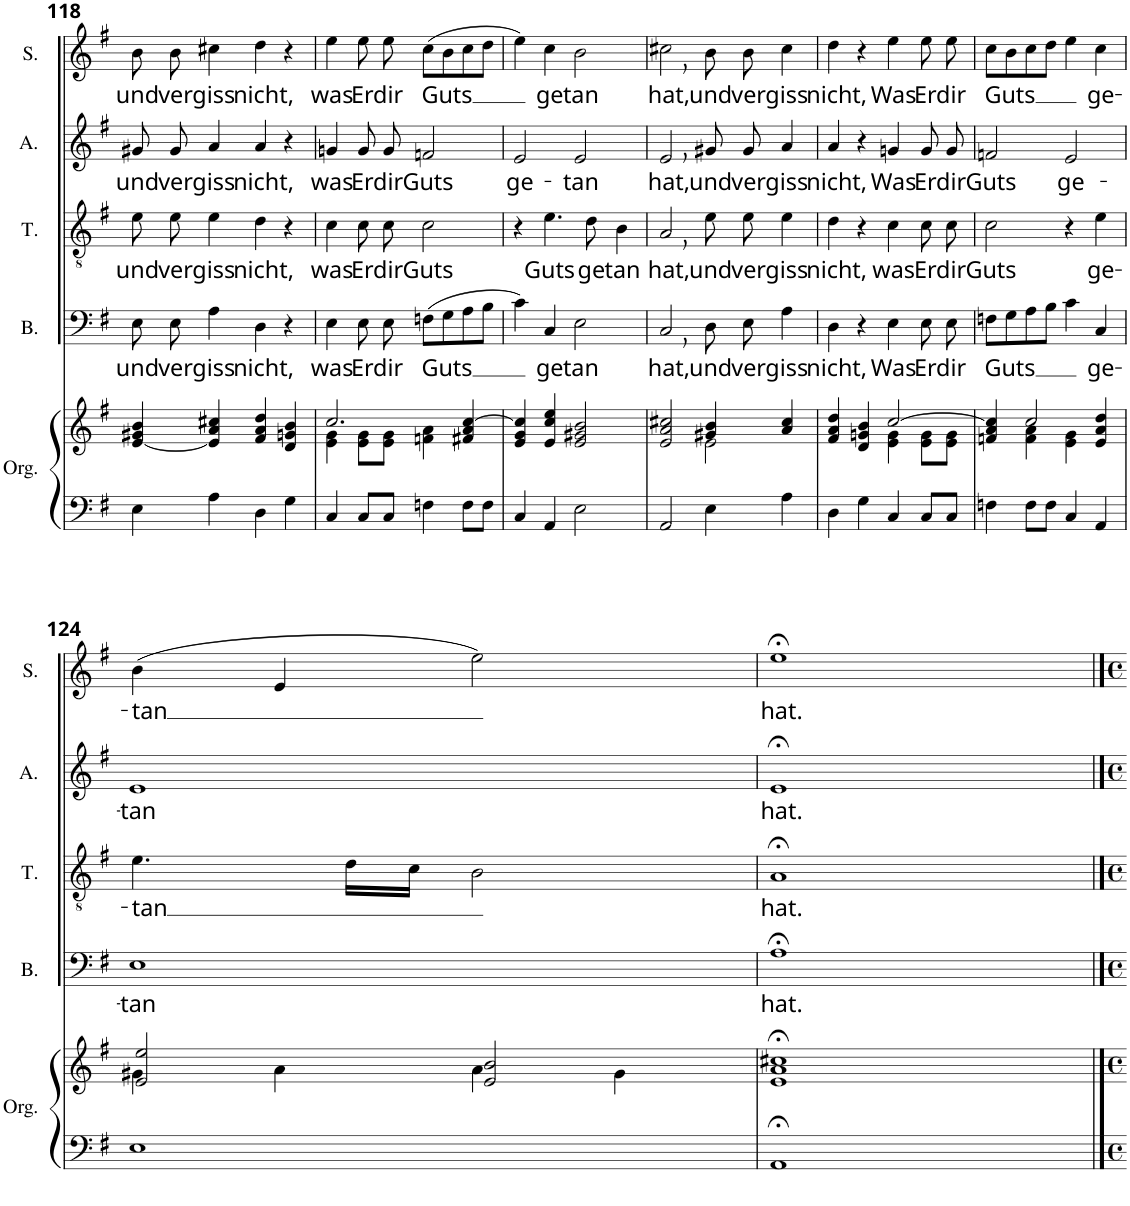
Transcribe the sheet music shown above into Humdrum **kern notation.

**kern	**kern	**kern	**text	**kern	**text	**kern	**text	**kern	**text
*part5	*part5	*part4	*part4	*part3	*part3	*part2	*part2	*part1	*part1
*staff6	*staff5	*staff4	*staff4	*staff3	*staff3	*staff2	*staff2	*staff1	*staff1
*I"Orgue	*	*I"Basse	*	*I"Ténor	*	*I"Alto	*	*I"Soprano	*
*I'Org.	*	*I'B.	*	*I'T.	*	*I'A.	*	*I'S.	*
!!LO:PB:g=z
*clefF4	*clefG2	*clefF4	*	*clefGv2	*	*clefG2	*	*clefG2	*
*k[f#]	*k[f#]	*k[f#]	*	*k[f#]	*	*k[f#]	*	*k[f#]	*
*M4/4	*M4/4	*M4/4	*	*M4/4	*	*M4/4	*	*M4/4	*
*met(c)	*met(c)	*met(c)	*	*met(c)	*	*met(c)	*	*met(c)	*
=118	=118	=118	=118	=118	=118	=118	=118	=118	=118
!	!	!	!LO:LY:b	!	!LO:LY:b	!	!LO:LY:b	!	!LO:LY:b
4E\	[4e/ 4g#X/ 4b/	8E\	und	8e\	und	8g#X/L	und	8b\	und
!	!	!	!LO:LY:b	!	!LO:LY:b	!	!LO:LY:b	!	!LO:LY:b
.	.	8E\	ver-	8e\	ver-	8g#/J	ver-	8b\	ver-
!	!	!	!LO:LY:b	!	!LO:LY:b	!	!LO:LY:b	!	!LO:LY:b
4A\	4e/] 4a/ 4cc#X/	4A\	-giss	4e\	-giss	4a/	-giss	4cc#X\	-giss
!	!	!	!LO:LY:b	!	!LO:LY:b	!	!LO:LY:b	!	!LO:LY:b
4D\	4f#/ 4a/ 4dd/	4D\	nicht,	4d\	nicht,	4a/	nicht,	4dd\	nicht,
4G\	4d/ 4gn/ 4b/	4r	.	4r	.	4r	.	4r	.
=119	=119	=119	=119	=119	=119	=119	=119	=119	=119
*	*^	*	*	*	*	*	*	*	*
!	!	!	!	!LO:LY:b	!	!LO:LY:b	!	!LO:LY:b	!	!LO:LY:b
4C/	2.cc/	4e\ 4g\	4E\	was	4c\	was	4gn/	was	4ee\	was
!	!	!	!	!LO:LY:b	!	!LO:LY:b	!	!LO:LY:b	!	!LO:LY:b
8C/L	.	8e\ 8g\L	8E\	Er	8c\	Er	8g/L	Er	8ee\	Er
!	!	!	!	!LO:LY:b	!	!LO:LY:b	!	!LO:LY:b	!	!LO:LY:b
8C/J	.	8e\ 8g\J	8E\	dir	8c\	dir	8g/J	dir	8ee\	dir
!	!	!	!	!LO:LY:b	!	!LO:LY:b	!	!LO:LY:b	!	!LO:LY:b
4Fn\	.	4fn\ 4a\	(>8Fn\L	Guts	2c\	Guts	2fn/	Guts	(8cc\L	Guts
.	.	.	8G\	.	.	.	.	.	8b\	.
8F\L	4f#X/ 4a/ [4cc/	4ryy	8A\	.	.	.	.	.	8cc\	.
8F\J	.	.	8B\J	.	.	.	.	.	8dd\J	.
*	*v	*v	*	*	*	*	*	*	*	*
=120	=120	=120	=120	=120	=120	=120	=120	=120	=120
!	!	!	!	!	!	!	!LO:LY:b	!	!
4C/	4e/ 4g/ 4cc/]	4c\)	.	4r	.	2e/	ge-	4ee\)	.
!	!	!	!LO:LY:b	!	!LO:LY:b	!	!	!	!LO:LY:b
4AA/	4e/ 4cc/ 4ee/	4C/	ge-	4.e\	Guts	.	.	4cc\	ge-
!	!	!	!LO:LY:b	!	!	!	!LO:LY:b	!	!LO:LY:b
2E\	2e/ 2g#X/ 2b/	2E\	-tan	.	.	2e/	-tan	2b\	-tan
!	!	!	!	!	!LO:LY:b	!	!	!	!
.	.	.	.	8d\	ge-	.	.	.	.
!	!	!	!	!	!LO:LY:b	!	!	!	!
.	.	.	.	4B\	-tan	.	.	.	.
=121	=121	=121	=121	=121	=121	=121	=121	=121	=121
*	*^	*	*	*	*	*	*	*	*
!	!	!	!	!LO:LY:b	!	!LO:LY:b	!	!LO:LY:b	!	!LO:LY:b
2AA/	2e/ 2a/ 2cc#X/	2ryy	2C,</	hat,	2A,</	hat,	2e,</	hat,	2cc#X,<\	hat,
!	!	!	!	!LO:LY:b	!	!LO:LY:b	!	!LO:LY:b	!	!LO:LY:b
4E\	4g#X/ 4b/	2e\	8D\	und	8e\	und	8g#X/L	und	8b\	und
!	!	!	!	!LO:LY:b	!	!LO:LY:b	!	!LO:LY:b	!	!LO:LY:b
.	.	.	8E\	ver-	8e\	ver-	8g#/J	ver-	8b\	ver-
!	!	!	!	!LO:LY:b	!	!LO:LY:b	!	!LO:LY:b	!	!LO:LY:b
4A\	4a/ 4cc#/	.	4A\	-giss	4e\	-giss	4a/	-giss	4cc#\	-giss
=122	=122	=122	=122	=122	=122	=122	=122	=122	=122	=122
!	!	!	!	!LO:LY:b	!	!LO:LY:b	!	!LO:LY:b	!	!LO:LY:b
4D\	4f#/ 4a/ 4dd/	2ryy	4D\	nicht,	4d\	nicht,	4a/	nicht,	4dd\	nicht,
4G\	4d/ 4gn/ 4b/	.	4r	.	4r	.	4r	.	4r	.
!	!	!	!	!LO:LY:b	!	!LO:LY:b	!	!LO:LY:b	!	!LO:LY:b
4C/	[2cc/	4e\ 4g\	4E\	Was	4c\	was	4gn/	Was	4ee\	Was
!	!	!	!	!LO:LY:b	!	!LO:LY:b	!	!LO:LY:b	!	!LO:LY:b
8C/L	.	8e\ 8g\L	8E\	Er	8c\	Er	8g/L	Er	8ee\	Er
!	!	!	!	!LO:LY:b	!	!LO:LY:b	!	!LO:LY:b	!	!LO:LY:b
8C/J	.	8e\ 8g\J	8E\	dir	8c\	dir	8g/J	dir	8ee\	dir
=123	=123	=123	=123	=123	=123	=123	=123	=123	=123	=123
!	!	!	!	!LO:LY:b	!	!LO:LY:b	!	!LO:LY:b	!	!LO:LY:b
4Fn\	4fn/ 4a/ 4cc/]	4ryy	8Fn\L	Guts	2c\	Guts	2fn/	Guts	8cc\L	Guts
.	.	.	8G\	.	.	.	.	.	8b\	.
8F\L	2cc/	4f\ 4a\	8A\	.	.	.	.	.	8cc\	.
8F\J	.	.	8B\J	.	.	.	.	.	8dd\J	.
!	!	!	!	!	!	!	!	!LO:LY:b	!	!
4C/	.	4e\ 4g\	4c\	.	4r	.	2e/	ge-	4ee\	.
!	!	!	!	!LO:LY:b	!	!LO:LY:b	!	!	!	!LO:LY:b
4AA/	4e/ 4a/ 4dd/	4ryy	4C/	ge-	4e\	ge-	.	.	4cc\	ge-
!!LO:LB:g=z
=124	=124	=124	=124	=124	=124	=124	=124	=124	=124	=124
!	!	!	!	!LO:LY:b	!	!LO:LY:b	!	!LO:LY:b	!	!LO:LY:b
1E	2e/ 2ee/	4g#X\	1E	-tan	4.e\	-tan	1e	-tan	(4b\	-tan
.	.	4a\	.	.	.	.	.	.	4e/	.
.	.	.	.	.	16d\LL	.	.	.	.	.
.	.	.	.	.	16c\JJ	.	.	.	.	.
.	2e/ 2b/	4a\	.	.	2B\	.	.	.	2ee\)	.
.	.	4g#\	.	.	.	.	.	.	.	.
=125	=125	=125	=125	=125	=125	=125	=125	=125	=125	=125
!	!	!	!	!LO:LY:b	!	!LO:LY:b	!	!LO:LY:b	!	!LO:LY:b
*	*v	*v	*	*	*	*	*	*	*	*
1AA;<	1e;< 1a;< 1cc#X;<	1A;<	hat.	1A;<	hat.	1e;<	hat.	1ee;<	hat.
==	==	==	==	==	==	==	==	==	==
*-	*-	*-	*-	*-	*-	*-	*-	*-	*-
